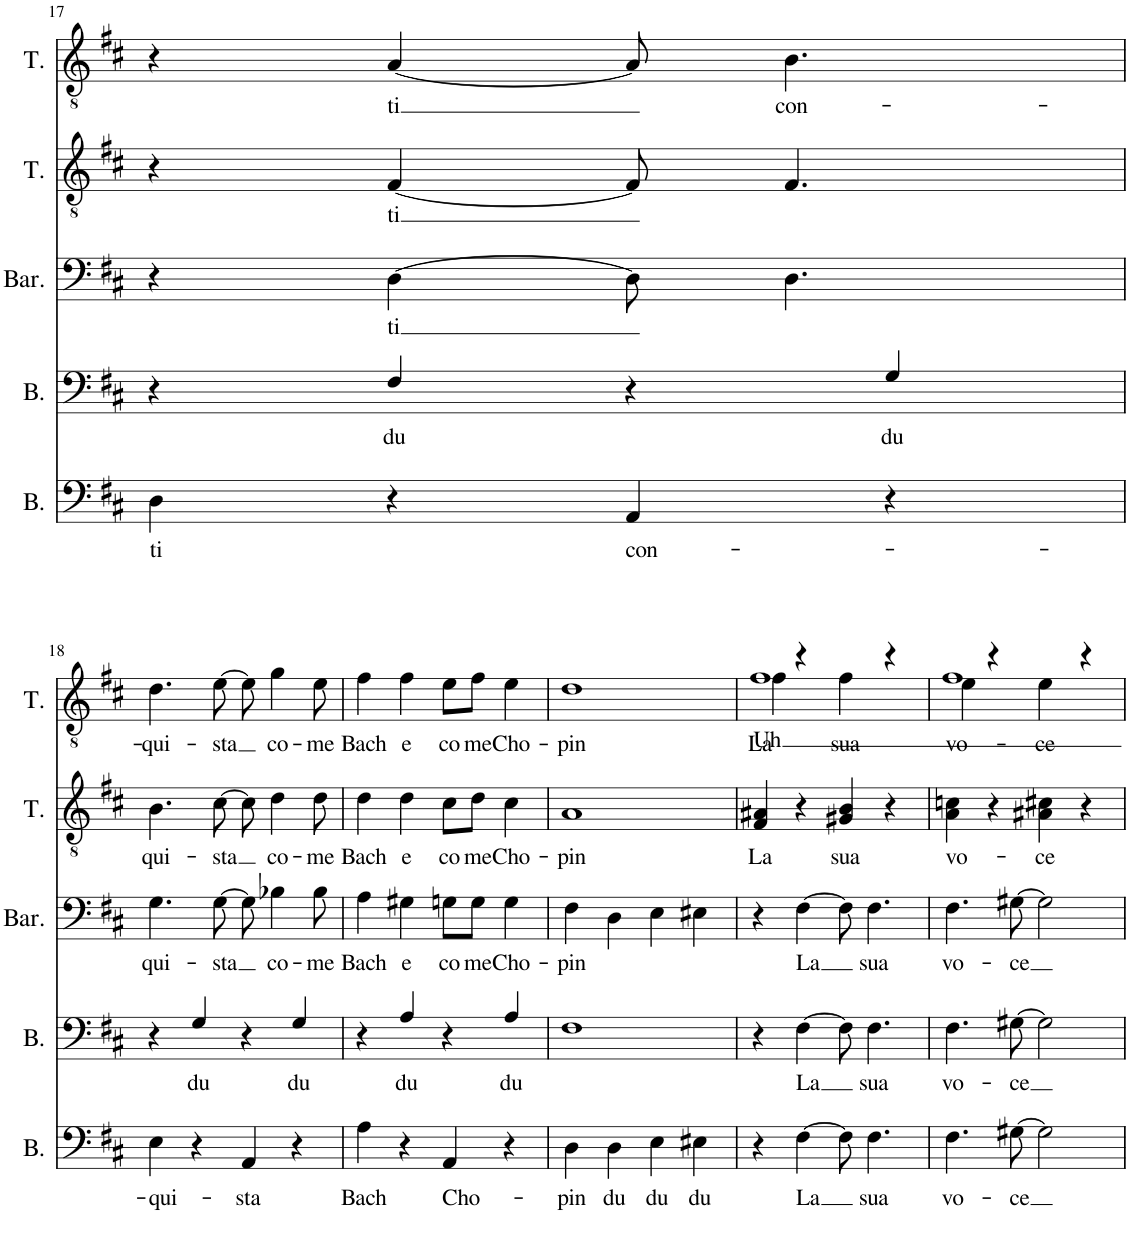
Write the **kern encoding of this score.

**kern	**text	**kern	**text	**kern	**text	**kern	**text	**kern	**text	**text
*part5	*part5	*part4	*part4	*part3	*part3	*part2	*part2	*part1	*part1	*part1
*staff5	*staff5	*staff4	*staff4	*staff3	*staff3	*staff2	*staff2	*staff1	*staff1	*staff1
*I"Bass	*	*I"Bass	*	*I"Baritone	*	*I"Tenor	*	*I"Tenor	*	*
*I'B.	*	*I'B.	*	*I'Bar.	*	*I'T.	*	*I'T.	*	*
!!LO:PB:g=z
*clefF4	*	*clefF4	*	*clefF4	*	*clefGv2	*	*clefGv2	*	*
*Trd7c12	*	*	*	*	*	*	*	*	*	*
*k[f#c#]	*	*k[f#c#]	*	*k[f#c#]	*	*k[f#c#]	*	*k[f#c#]	*	*
*M4/4	*	*M4/4	*	*M4/4	*	*M4/4	*	*M4/4	*	*
*met(c|)	*	*met(c|)	*	*met(c|)	*	*met(c|)	*	*met(c|)	*	*
=17	=17	=17	=17	=17	=17	=17	=17	=17	=17	=17
!	!LO:LY:b	!	!	!	!	!	!	!	!	!
4D\	ti	4r	.	4r	.	4r	.	4r	.	.
!	!	!	!LO:LY:b	!	!LO:LY:b	!	!LO:LY:b	!	!LO:LY:b	!
4r	.	4F#/	du	[4D\	ti	[4F#/	ti	[4A/	ti	.
!	!LO:LY:b	!	!	!	!	!	!	!	!	!
4AA/	con-	4r	.	8D\]	.	8F#/]	.	8A/]	.	.
!	!	!	!	!	!	!	!	!	!LO:LY:b	!
.	.	.	.	4.D\	.	4.F#/	.	4.B\	con-	.
!	!	!	!LO:LY:b	!	!	!	!	!	!	!
4r	.	4G/	du	.	.	.	.	.	.	.
!!LO:LB:g=z
=18	=18	=18	=18	=18	=18	=18	=18	=18	=18	=18
!	!LO:LY:b	!	!	!	!LO:LY:b	!	!LO:LY:b	!	!LO:LY:b	!
4E\	-qui-	4r	.	4.G\	-qui-	4.B\	-qui-	4.d\	-qui-	.
!	!	!	!LO:LY:b	!	!	!	!	!	!	!
4r	.	4G/	du	.	.	.	.	.	.	.
!	!	!	!	!	!LO:LY:b	!	!LO:LY:b	!	!LO:LY:b	!
.	.	.	.	[8G\	-sta	[8c#\	-sta	[8e\	-sta	.
!	!LO:LY:b	!	!	!	!	!	!	!	!	!
4AA/	-sta	4r	.	8G\]	.	8c#\]	.	8e\]	.	.
!	!	!	!	!	!LO:LY:b	!	!LO:LY:b	!	!LO:LY:b	!
.	.	.	.	4B-X\	co-	4d\	co-	4g\	co-	.
!	!	!	!LO:LY:b	!	!	!	!	!	!	!
4r	.	4G/	du	.	.	.	.	.	.	.
!	!	!	!	!	!LO:LY:b	!	!LO:LY:b	!	!LO:LY:b	!
.	.	.	.	8B-\	-me	8d\	-me	8e\	-me	.
=19	=19	=19	=19	=19	=19	=19	=19	=19	=19	=19
!	!LO:LY:b	!	!	!	!LO:LY:b	!	!LO:LY:b	!	!LO:LY:b	!
4A\	Bach	4r	.	4A\	Bach	4d\	Bach	4f#\	Bach	.
!	!	!	!LO:LY:b	!	!LO:LY:b	!	!LO:LY:b	!	!LO:LY:b	!
4r	.	4A/	du	4G#X\	e	4d\	e	4f#\	e	.
!	!LO:LY:b	!	!	!	!LO:LY:b	!	!LO:LY:b	!	!LO:LY:b	!
4AA/	Cho-	4r	.	8Gn\L	co-	8c#\L	co-	8e\L	co-	.
!	!	!	!	!	!LO:LY:b	!	!LO:LY:b	!	!LO:LY:b	!
.	.	.	.	8G\J	-me	8d\J	-me	8f#\J	-me	.
!	!	!	!LO:LY:b	!	!LO:LY:b	!	!LO:LY:b	!	!LO:LY:b	!
4r	.	4A/	du	4G\	Cho-	4c#\	Cho-	4e\	Cho-	.
=20	=20	=20	=20	=20	=20	=20	=20	=20	=20	=20
!	!LO:LY:b	!	!	!	!LO:LY:b	!	!LO:LY:b	!	!LO:LY:b	!
4D\	-pin	1F#	.	4F#\	-pin	1A	-pin	1d	-pin	.
!	!LO:LY:b	!	!	!	!	!	!	!	!	!
4D\	du	.	.	4D\	.	.	.	.	.	.
!	!LO:LY:b	!	!	!	!	!	!	!	!	!
4E\	du	.	.	4E\	.	.	.	.	.	.
!	!LO:LY:b	!	!	!	!	!	!	!	!	!
4E#X\	du	.	.	4E#X\	.	.	.	.	.	.
=21	=21	=21	=21	=21	=21	=21	=21	=21	=21	=21
!	!	!	!	!	!	!	!LO:LY:b	!	!LO:LY:b	!
*	*	*	*	*	*	*	*	*^	*	*
!	!	!	!	!	!	!	!	!	!	!	!LO:LY:b
4r	.	4r	.	4r	.	4F#/ 4A#X/	La	4f#\	1f#	.	Uh
!	!LO:LY:b	!	!LO:LY:b	!	!LO:LY:b	!	!	!	!	!	!
[4F#\	La	[4F#\	La	[4F#\	La	4r	.	4r	.	.	.
!	!	!	!	!	!	!	!LO:LY:b	!	!	!LO:LY:b	!
8F#\]	.	8F#\]	.	8F#\]	.	4G#X/ 4B/	sua	4f#\	.	sua	.
!	!LO:LY:b	!	!LO:LY:b	!	!LO:LY:b	!	!	!	!	!	!
4.F#\	sua	4.F#\	sua	4.F#\	sua	.	.	.	.	.	.
.	.	.	.	.	.	4r	.	4r	.	.	.
=22	=22	=22	=22	=22	=22	=22	=22	=22	=22	=22	=22
!	!LO:LY:b	!	!LO:LY:b	!	!LO:LY:b	!	!LO:LY:b	!	!	!LO:LY:b	!
4.F#\	vo-	4.F#\	vo-	4.F#\	vo-	4A\ 4cn\	vo-	4e\	1f#	vo-	.
.	.	.	.	.	.	4r	.	4r	.	.	.
!	!LO:LY:b	!	!LO:LY:b	!	!LO:LY:b	!	!	!	!	!	!
[8G#X\	-ce	[8G#X\	-ce	[8G#X\	-ce	.	.	.	.	.	.
!	!	!	!	!	!	!	!LO:LY:b	!	!	!LO:LY:b	!
2G#\]	.	2G#\]	.	2G#\]	.	4A#X\ 4c#X\	-ce	4e\	.	-ce	.
.	.	.	.	.	.	4r	.	4r	.	.	.
*	*	*	*	*	*	*	*	*v	*v	*	*
=	=	=	=	=	=	=	=	=	=	=
*-	*-	*-	*-	*-	*-	*-	*-	*-	*-	*-
